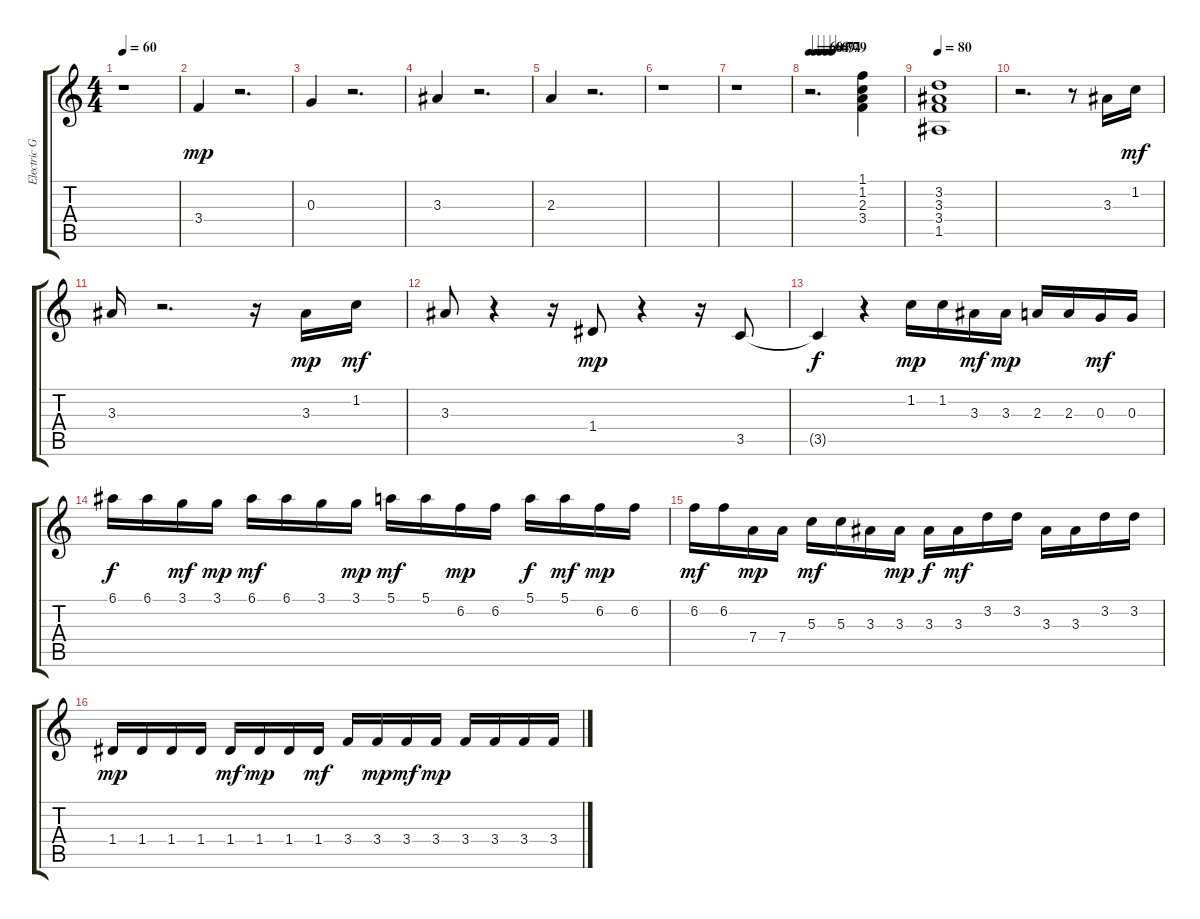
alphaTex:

\track ("Electric Guitar" "Electric G") {instrument overdrivenguitar}
\staff {score tabs}
\tuning (E4 B3 G3 D3 A2 E2) {hide}
\ts (4 4)
\tempo 60
\clef g2
\ks c
r.1{dy mp instrument overdrivenguitar} |
3.4.4 r.2{d} |
0.3.4 r.2{d} |
3.3.4 r.2{d} |
2.3.4 r.2{d} |
r.1 |
r.1 |
\tempo 60
\tempo (64 0.0625)
\tempo (69 0.125)
\tempo (74 0.1875)
\tempo (79 0.25)
r.2{d} (1.1 1.2 2.3 3.4).4 |
\tempo 80
(3.2 3.3 3.4 1.5).1 |
r.2{d} r.8 3.3.16 1.2.16{dy mf} |
3.3.16 r.2{d} r.16 3.3.16{dy mp} 1.2.16{dy mf} |
3.3.8 r.4 r.16 1.4.8{dy mp} r.4 r.16 3.5.8 |
3.5{t}.4{dy f} r.4 1.2.16{dy mp} 1.2.16 3.3.16{dy mf} 3.3.16{dy mp} 2.3.16 2.3.16 0.3.16{dy mf} 0.3.16 |
6.1.16{dy f} 6.1.16 3.1.16{dy mf} 3.1.16{dy mp} 6.1.16{dy mf} 6.1.16 3.1.16 3.1.16{dy mp} 5.1.16{dy mf} 5.1.16 6.2.16{dy mp} 6.2.16 5.1.16{dy f} 5.1.16{dy mf} 6.2.16{dy mp} 6.2.16 |
6.2.16{dy mf} 6.2.16 7.4.16{dy mp} 7.4.16 5.3.16{dy mf} 5.3.16 3.3.16 3.3.16{dy mp} 3.3.16{dy f} 3.3.16{dy mf} 3.2.16 3.2.16 3.3.16 3.3.16 3.2.16 3.2.16 |
1.4.16{dy mp} 1.4.16 1.4.16 1.4.16 1.4.16{dy mf} 1.4.16{dy mp} 1.4.16 1.4.16{dy mf} 3.4.16 3.4.16{dy mp} 3.4.16{dy mf} 3.4.16{dy mp} 3.4.16 3.4.16 3.4.16 3.4.16
